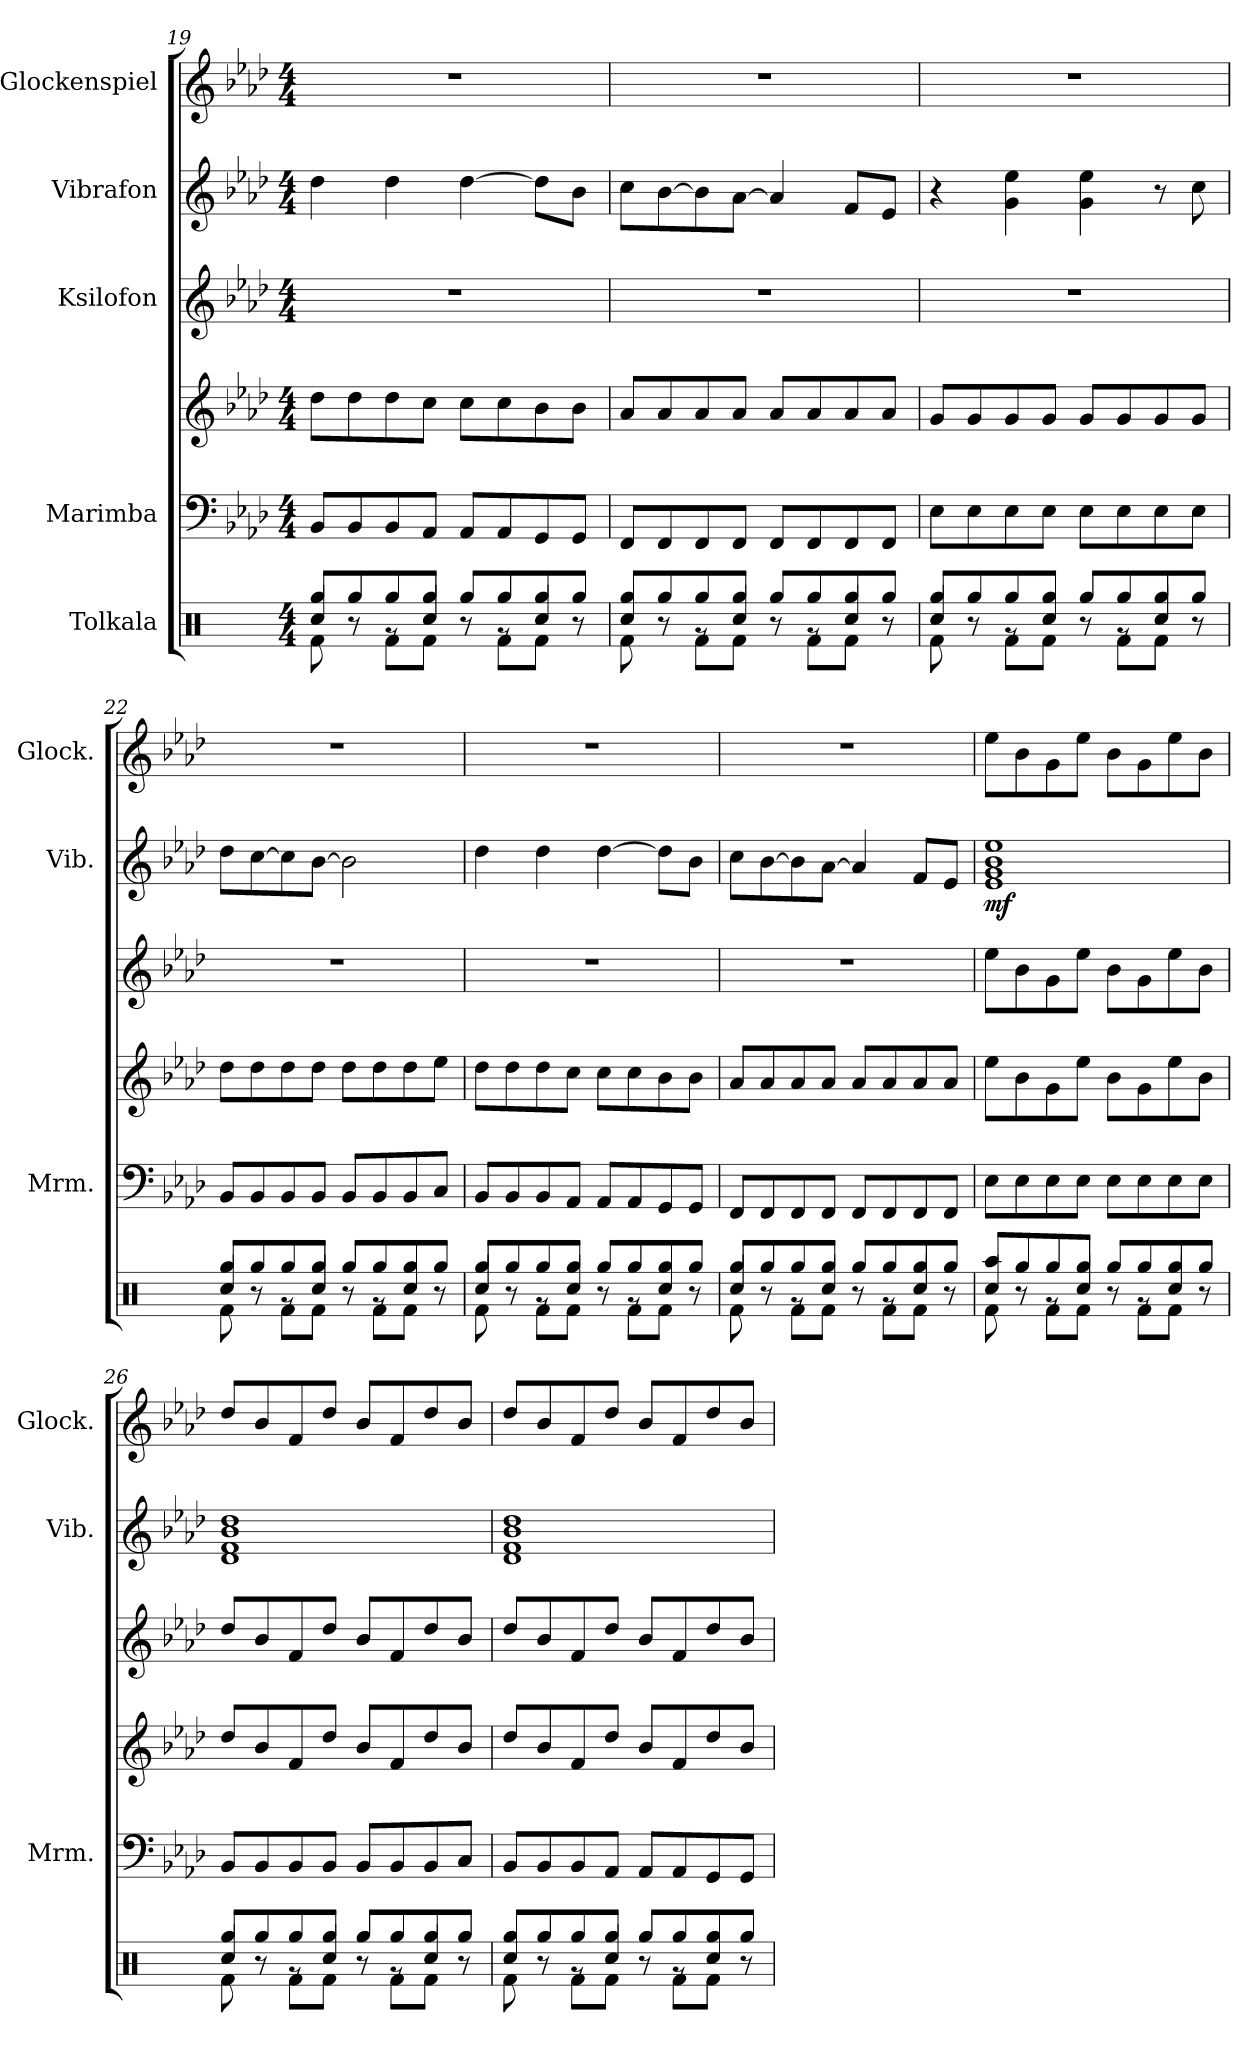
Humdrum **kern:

**kern	**kern	**kern	**kern	**kern	**dynam	**kern
*part5	*part4	*part4	*part3	*part2	*part2	*part1
*staff6	*staff5	*staff4	*staff3	*staff2	*staff2	*staff1
*I"Tolkala	*I"Marimba	*	*I"Ksilofon	*I"Vibrafon	*	*I"Glockenspiel
*	*I'Mrm.	*	*	*I'Vib.	*	*I'Glock.
*clefX	*clefF4	*clefG2	*clefG2	*clefG2	*	*clefG2
*	*	*	*ITrd-7c-12	*	*	*ITrd-14c-24
*k[]	*k[b-e-a-d-]	*k[b-e-a-d-]	*k[b-e-a-d-]	*k[b-e-a-d-]	*	*k[b-e-a-d-]
*M4/4	*M4/4	*M4/4	*M4/4	*M4/4	*	*M4/4
=19	=19	=19	=19	=19	=19	=19
*^	*	*	*	*	*	*
*	*^	*	*	*	*	*	*
4Rcc/	8Rf\	8Rgg/L	8BB-/L	8dd-\L	1r	4dd-\	.	1r
.	8r	8Rgg/	8BB-/	8dd-\	.	.	.	.
8rg	8Rf\L	8Rgg/	8BB-/	8dd-\	.	4dd-\	.	.
4Rcc/	8Rf\J	8Rgg/J	8AA-/J	8cc\J	.	.	.	.
.	8r	8Rgg/L	8AA-/L	8cc\L	.	[4dd-\	.	.
8rg	8Rf\L	8Rgg/	8AA-/	8cc\	.	.	.	.
4Rcc/	8Rf\J	8Rgg/	8GG/	8b-\	.	8dd-\L]	.	.
.	8r	8Rgg/J	8GG/J	8b-\J	.	8b-\J	.	.
=20	=20	=20	=20	=20	=20	=20	=20	=20
4Rcc/	8Rf\	8Rgg/L	8FF/L	8a-/L	1r	8cc\L	.	1r
.	8r	8Rgg/	8FF/	8a-/	.	[8b-\	.	.
8rg	8Rf\L	8Rgg/	8FF/	8a-/	.	8b-\]	.	.
4Rcc/	8Rf\J	8Rgg/J	8FF/J	8a-/J	.	[8a-\J	.	.
.	8r	8Rgg/L	8FF/L	8a-/L	.	4a-/]	.	.
8rg	8Rf\L	8Rgg/	8FF/	8a-/	.	.	.	.
4Rcc/	8Rf\J	8Rgg/	8FF/	8a-/	.	8f/L	.	.
.	8r	8Rgg/J	8FF/J	8a-/J	.	8e-/J	.	.
=21	=21	=21	=21	=21	=21	=21	=21	=21
4Rcc/	8Rf\	8Rgg/L	8E-\L	8g/L	1r	4r	.	1r
.	8r	8Rgg/	8E-\	8g/	.	.	.	.
8rg	8Rf\L	8Rgg/	8E-\	8g/	.	4g\ 4ee-\	.	.
4Rcc/	8Rf\J	8Rgg/J	8E-\J	8g/J	.	.	.	.
.	8r	8Rgg/L	8E-\L	8g/L	.	4g\ 4ee-\	.	.
8rg	8Rf\L	8Rgg/	8E-\	8g/	.	.	.	.
4Rcc/	8Rf\J	8Rgg/	8E-\	8g/	.	8r	.	.
.	8r	8Rgg/J	8E-\J	8g/J	.	8cc\	.	.
=22	=22	=22	=22	=22	=22	=22	=22	=22
4Rcc/	8Rf\	8Rgg/L	8BB-/L	8dd-\L	1r	8dd-\L	.	1r
.	8r	8Rgg/	8BB-/	8dd-\	.	[8cc\	.	.
8rg	8Rf\L	8Rgg/	8BB-/	8dd-\	.	8cc\]	.	.
4Rcc/	8Rf\J	8Rgg/J	8BB-/J	8dd-\J	.	[8b-\J	.	.
.	8r	8Rgg/L	8BB-/L	8dd-\L	.	2b-\]	.	.
8rg	8Rf\L	8Rgg/	8BB-/	8dd-\	.	.	.	.
4Rcc/	8Rf\J	8Rgg/	8BB-/	8dd-\	.	.	.	.
.	8r	8Rgg/J	8C/J	8ee-\J	.	.	.	.
!!LO:LB:g=z
=23	=23	=23	=23	=23	=23	=23	=23	=23
4Rcc/	8Rf\	8Rgg/L	8BB-/L	8dd-\L	1r	4dd-\	.	1r
.	8r	8Rgg/	8BB-/	8dd-\	.	.	.	.
8rg	8Rf\L	8Rgg/	8BB-/	8dd-\	.	4dd-\	.	.
4Rcc/	8Rf\J	8Rgg/J	8AA-/J	8cc\J	.	.	.	.
.	8r	8Rgg/L	8AA-/L	8cc\L	.	[4dd-\	.	.
8rg	8Rf\L	8Rgg/	8AA-/	8cc\	.	.	.	.
4Rcc/	8Rf\J	8Rgg/	8GG/	8b-\	.	8dd-\L]	.	.
.	8r	8Rgg/J	8GG/J	8b-\J	.	8b-\J	.	.
=24	=24	=24	=24	=24	=24	=24	=24	=24
4Rcc/	8Rf\	8Rgg/L	8FF/L	8a-/L	1r	8cc\L	.	1r
.	8r	8Rgg/	8FF/	8a-/	.	[8b-\	.	.
8rg	8Rf\L	8Rgg/	8FF/	8a-/	.	8b-\]	.	.
4Rcc/	8Rf\J	8Rgg/J	8FF/J	8a-/J	.	[8a-\J	.	.
.	8r	8Rgg/L	8FF/L	8a-/L	.	4a-/]	.	.
8rg	8Rf\L	8Rgg/	8FF/	8a-/	.	.	.	.
4Rcc/	8Rf\J	8Rgg/	8FF/	8a-/	.	8f/L	.	.
.	8r	8Rgg/J	8FF/J	8a-/J	.	8e-/J	.	.
=25	=25	=25	=25	=25	=25	=25	=25	=25
!	!	!	!	!	!	!	!LO:DY:b	!
4Rcc/	8Rf\	8Raa/L	8E-\L	8ee-\L	8eee-\L	1e- 1g 1b- 1ee-	mf	8eeee-\L
.	8r	8Rgg/	8E-\	8b-\	8bb-\	.	.	8bbb-\
8rg	8Rf\L	8Rgg/	8E-\	8g\	8gg\	.	.	8ggg\
4Rcc/	8Rf\J	8Rgg/J	8E-\J	8ee-\J	8eee-\J	.	.	8eeee-\J
.	8r	8Rgg/L	8E-\L	8b-\L	8bb-\L	.	.	8bbb-\L
8rg	8Rf\L	8Rgg/	8E-\	8g\	8gg\	.	.	8ggg\
4Rcc/	8Rf\J	8Rgg/	8E-\	8ee-\	8eee-\	.	.	8eeee-\
.	8r	8Rgg/J	8E-\J	8b-\J	8bb-\J	.	.	8bbb-\J
=26	=26	=26	=26	=26	=26	=26	=26	=26
4Rcc/	8Rf\	8Rgg/L	8BB-/L	8dd-/L	8ddd-/L	1d- 1f 1b- 1dd-	.	8dddd-/L
.	8r	8Rgg/	8BB-/	8b-/	8bb-/	.	.	8bbb-/
8rg	8Rf\L	8Rgg/	8BB-/	8f/	8ff/	.	.	8fff/
4Rcc/	8Rf\J	8Rgg/J	8BB-/J	8dd-/J	8ddd-/J	.	.	8dddd-/J
.	8r	8Rgg/L	8BB-/L	8b-/L	8bb-/L	.	.	8bbb-/L
8rg	8Rf\L	8Rgg/	8BB-/	8f/	8ff/	.	.	8fff/
4Rcc/	8Rf\J	8Rgg/	8BB-/	8dd-/	8ddd-/	.	.	8dddd-/
.	8r	8Rgg/J	8C/J	8b-/J	8bb-/J	.	.	8bbb-/J
=27	=27	=27	=27	=27	=27	=27	=27	=27
4Rcc/	8Rf\	8Rgg/L	8BB-/L	8dd-/L	8ddd-/L	1d- 1f 1b- 1dd-	.	8dddd-/L
.	8r	8Rgg/	8BB-/	8b-/	8bb-/	.	.	8bbb-/
8rg	8Rf\L	8Rgg/	8BB-/	8f/	8ff/	.	.	8fff/
4Rcc/	8Rf\J	8Rgg/J	8AA-/J	8dd-/J	8ddd-/J	.	.	8dddd-/J
.	8r	8Rgg/L	8AA-/L	8b-/L	8bb-/L	.	.	8bbb-/L
8rg	8Rf\L	8Rgg/	8AA-/	8f/	8ff/	.	.	8fff/
4Rcc/	8Rf\J	8Rgg/	8GG/	8dd-/	8ddd-/	.	.	8dddd-/
.	8r	8Rgg/J	8GG/J	8b-/J	8bb-/J	.	.	8bbb-/J
*v	*v	*v	*	*	*	*	*	*
=	=	=	=	=	=	=
*-	*-	*-	*-	*-	*-	*-
